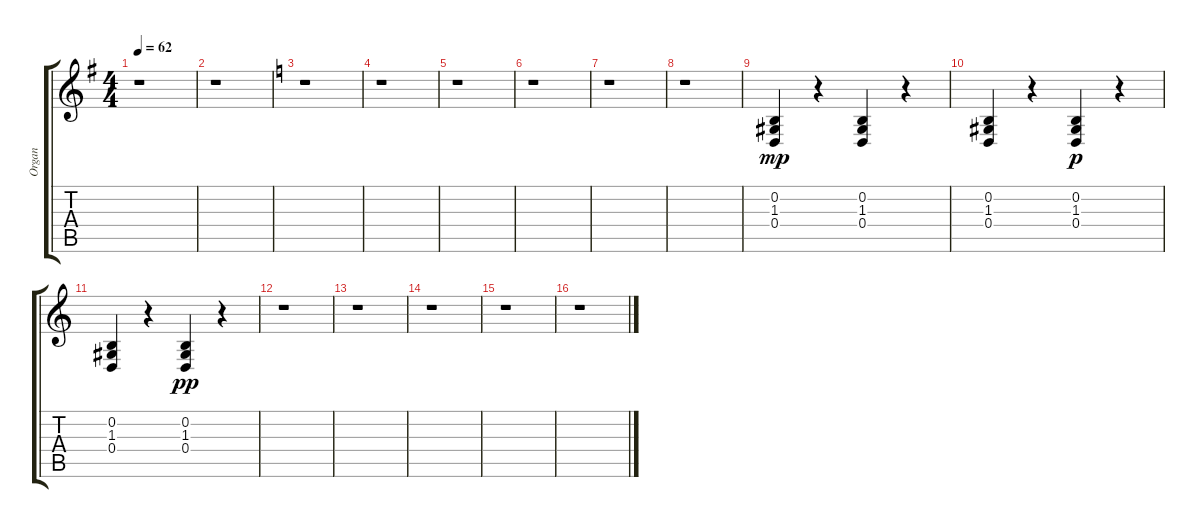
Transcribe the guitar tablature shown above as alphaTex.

\track ("Organ" "Organ") {instrument reedorgan}
\staff {score tabs}
\tuning (E4 B3 G3 D3 A2 E2) {hide}
\ts (4 4)
\tempo 62
\clef g2
\ks g
r.1{dy mp} |
r.1 |
\ks c
r.1 |
r.1 |
r.1 |
r.1 |
r.1 |
r.1 |
(0.2 1.3 0.4).4 r.4 (0.2 1.3 0.4).4 r.4 |
(0.2 1.3 0.4).4 r.4 (0.2 1.3 0.4).4{dy p} r.4 |
(0.2 1.3 0.4).4 r.4 (0.2 1.3 0.4).4{dy pp} r.4 |
r.1 |
r.1 |
r.1 |
r.1 |
r.1
